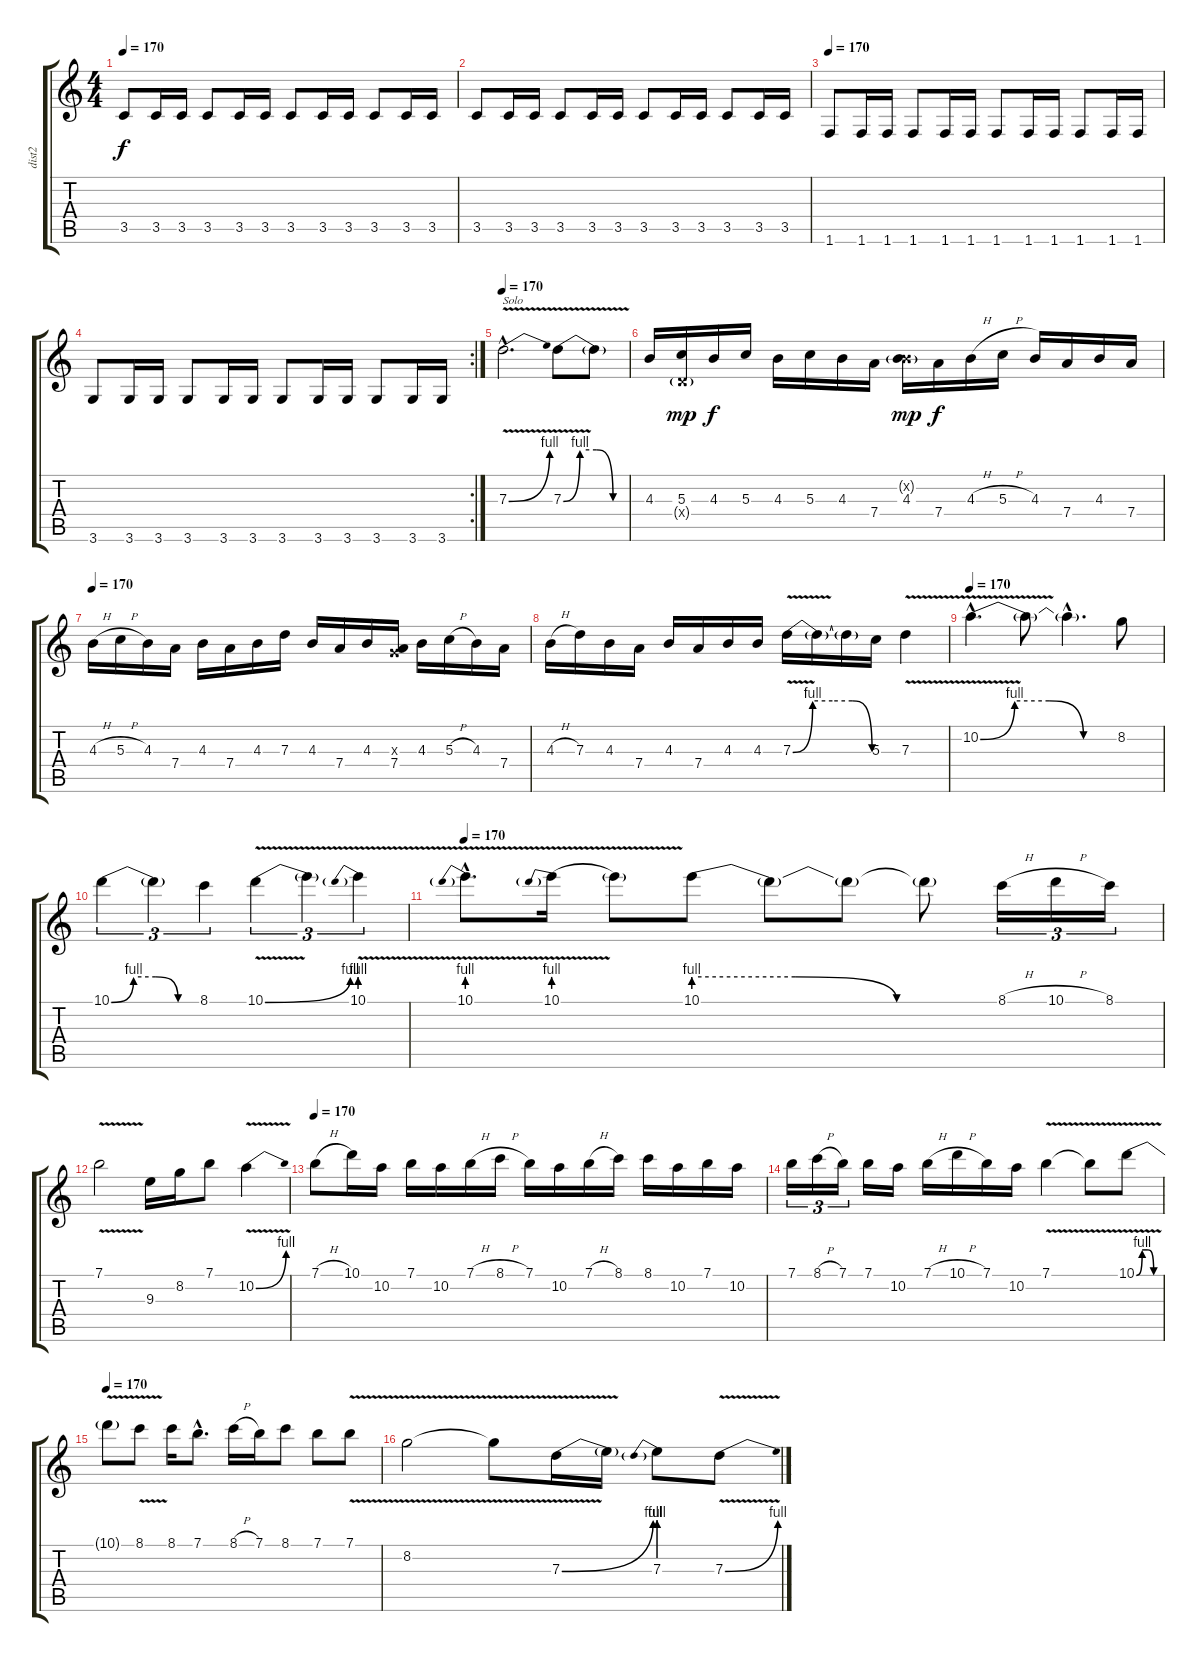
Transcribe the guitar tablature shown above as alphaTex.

\track ("dist2" "dist2") {instrument distortionguitar}
\staff {score tabs}
\tuning (E4 B3 G3 D3 A2 E2) {hide}
\ts (4 4)
\tempo 170
\clef g2
\ks c
3.5.8{dy f} 3.5.16 3.5.16 3.5.8 3.5.16 3.5.16 3.5.8 3.5.16 3.5.16 3.5.8 3.5.16 3.5.16 |
3.5.8 3.5.16 3.5.16 3.5.8 3.5.16 3.5.16 3.5.8 3.5.16 3.5.16 3.5.8 3.5.16 3.5.16 |
\tempo 170
1.6.8 1.6.16 1.6.16 1.6.8 1.6.16 1.6.16 1.6.8 1.6.16 1.6.16 1.6.8 1.6.16 1.6.16 |
\rc 2
3.6.8 3.6.16 3.6.16 3.6.8 3.6.16 3.6.16 3.6.8 3.6.16 3.6.16 3.6.8 3.6.16 3.6.16 |
\tempo 170
7.3{be (bend 0 0 60 4) v hac}.2{d txt "Solo" volume 14} 7.3{be (custom 0 0 15 4 30 4 45 0 60 0) v}.8 7.3{t}.8 |
4.3.16 (5.3 0.4{g x}).16{dy mp} 4.3.16{dy f} 5.3.16 4.3.16 5.3.16 4.3.16 7.4.16 (0.2{g x} 4.3).16{dy mp} 7.4.16{dy f} 4.3{h}.16 5.3{h}.16 4.3.16 7.4.16 4.3.16 7.4.16 |
\tempo 170
4.3{h}.16 5.3{h}.16 4.3.16 7.4.16 4.3.16 7.4.16 4.3.16 7.3.16 4.3.16 7.4.16 4.3.16 (0.3{x} 7.4).16 4.3.16 5.3{h}.16 4.3.16 7.4.16 |
4.3{h}.16 7.3.16 4.3.16 7.4.16 4.3.16 7.4.16 4.3.16 4.3.16 7.3{be (custom 0 0 15 4 30 4 45 4 60 0) v}.16 7.3{t}.16 7.3{t}.16 5.3.16 7.3{v}.4 |
\tempo 170
10.2{be (custom 0 0 15 4 30 4 45 0 60 0) v hac}.4{d} 10.2{t}.8 10.2{hac t}.4{d} 8.2.8 |
10.1{be (custom 0 0 15 4 30 4 45 0 60 0)}.4{tu (3 2)} 10.1{t}.4{tu (3 2)} 8.1.4{tu (3 2)} 10.1{be (bend 0 0 60 4) v}.4{tu (3 2)} 10.1{t}.4{tu (3 2)} 10.1{be (prebend 0 4 60 4) v}.4{tu (3 2)} |
\tempo 170
10.1{be (prebend 0 4 60 4) v hac}.8{d} 10.1{be (prebend 0 4 60 4) v}.16 10.1{t}.8 10.1{be (custom 0 4 20 4 40 0 60 0)}.8 10.1{t}.8 10.1{t}.8 10.1{t}.8 8.1{h}.16{tu (3 2)} 10.1{h}.16{tu (3 2)} 8.1.16{tu (3 2)} |
7.1{v}.2 9.3.16 8.2.16 7.1.8 10.2{be (bend 0 0 60 4) v}.4 |
\tempo 170
7.1{h}.8 10.1.16 10.2.16 7.1.16 10.2.16 7.1{h}.16 8.1{h}.16 7.1.16 10.2.16 7.1{h}.16 8.1.16 8.1.16 10.2.16 7.1.16 10.2.16 |
7.1.16{tu (3 2)} 8.1{h}.16{tu (3 2)} 7.1.16{tu (3 2)} 7.1.16 10.2.16 7.1{h}.16 10.1{h}.16 7.1.16 10.2.16 7.1{v}.4 7.1{t}.8 10.1{be (custom 0 0 15 4 30 4 45 0 60 0) v}.8 |
\tempo 170
10.1{t}.8 8.1{v}.8 8.1.16 7.1{hac}.8{d} 8.1{h}.16 7.1.16 8.1.8 7.1.8 7.1{v}.8 |
8.2{v}.2 8.2{t}.8 7.3{be (bend 0 0 60 4) v}.16 7.3{t}.16 7.3{be (prebend 0 4 60 4)}.8 7.3{be (bend 0 0 60 4) v}.8
